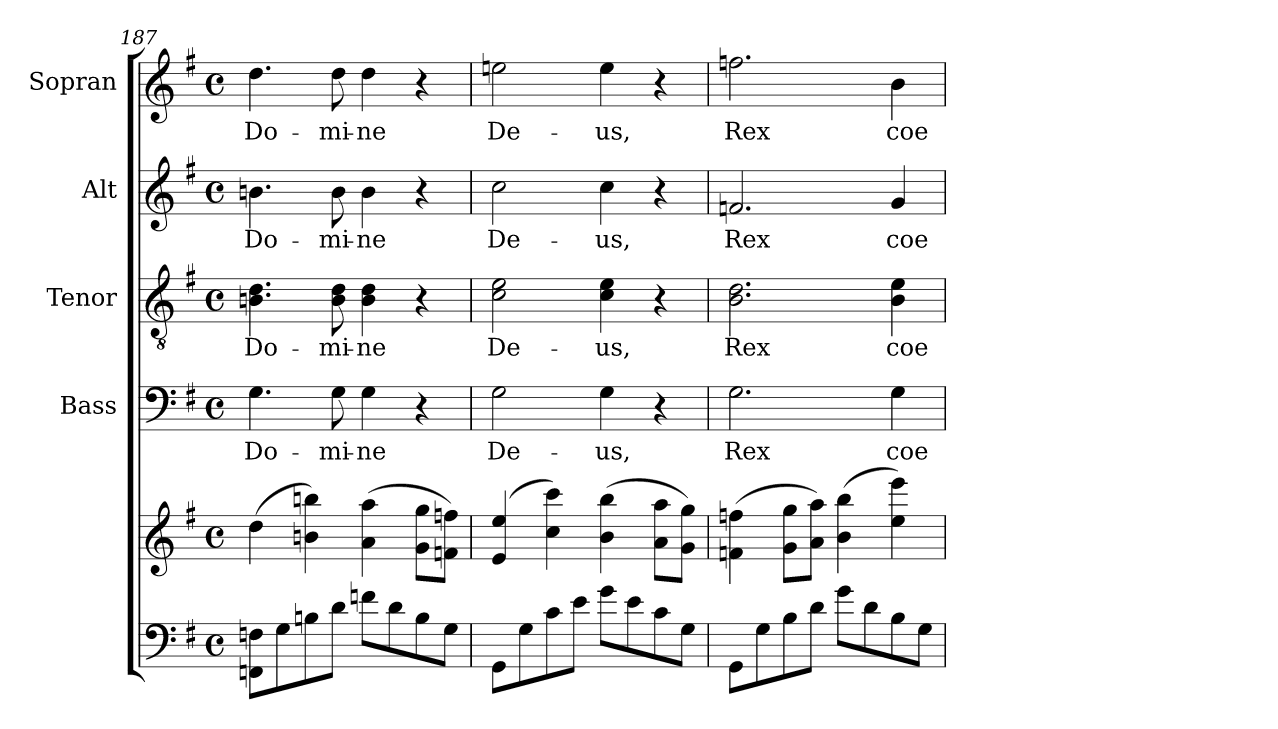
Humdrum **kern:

**kern	**kern	**kern	**text	**kern	**text	**kern	**text	**kern	**text
*part5	*part5	*part4	*part4	*part3	*part3	*part2	*part2	*part1	*part1
*staff6	*staff5	*staff4	*staff4	*staff3	*staff3	*staff2	*staff2	*staff1	*staff1
*	*	*I"Bass	*	*I"Tenor	*	*I"Alt	*	*I"Sopran	*
*	*	*I'B.	*	*I'T.	*	*I'A.	*	*I'S.	*
!!LO:PB:g=z
*clefF4	*clefG2	*clefF4	*	*clefGv2	*	*clefG2	*	*clefG2	*
*k[f#]	*k[f#]	*k[f#]	*	*k[f#]	*	*k[f#]	*	*k[f#]	*
*G:	*G:	*G:	*	*G:	*	*G:	*	*G:	*
*M4/4	*M4/4	*M4/4	*	*M4/4	*	*M4/4	*	*M4/4	*
*met(c)	*met(c)	*met(c)	*	*met(c)	*	*met(c)	*	*met(c)	*
=187	=187	=187	=187	=187	=187	=187	=187	=187	=187
!	!	!	!LO:LY:b	!	!LO:LY:b	!	!LO:LY:b	!	!LO:LY:b
8FFn\ 8Fn\L	(>4dd\	4.G\	Do-	4.Bn\ 4.d\	Do-	4.bn\	Do-	4.dd\	Do-
8G\	.	.	.	.	.	.	.	.	.
8Bn\	4bn\ 4bbn\)	.	.	.	.	.	.	.	.
!	!	!	!LO:LY:b	!	!LO:LY:b	!	!LO:LY:b	!	!LO:LY:b
8d\J	.	8G\	-mi-	8B\ 8d\	-mi-	8b\	-mi-	8dd\	-mi-
!	!	!	!LO:LY:b	!	!LO:LY:b	!	!LO:LY:b	!	!LO:LY:b
8fn\L	(>4a\ 4aa\	4G\	-ne	4B\ 4d\	-ne	4b\	-ne	4dd\	-ne
8d\	.	.	.	.	.	.	.	.	.
8B\	8g\ 8gg\L	4r	.	4r	.	4r	.	4r	.
8G\J	8fn\ 8ffn\J)	.	.	.	.	.	.	.	.
=188	=188	=188	=188	=188	=188	=188	=188	=188	=188
!	!	!	!LO:LY:b	!	!LO:LY:b	!	!LO:LY:b	!	!LO:LY:b
8GG\L	(4e/ 4ee/	2G\	De-	2c\ 2e\	De-	2cc\	De-	2een\	De-
8G\	.	.	.	.	.	.	.	.	.
8c\	4cc\ 4ccc\)	.	.	.	.	.	.	.	.
8e\J	.	.	.	.	.	.	.	.	.
!	!	!	!LO:LY:b	!	!LO:LY:b	!	!LO:LY:b	!	!LO:LY:b
8g\L	(>4b\ 4bb\	4G\	-us,	4c\ 4e\	-us,	4cc\	-us,	4ee\	-us,
8e\	.	.	.	.	.	.	.	.	.
8c\	8a\ 8aa\L	4r	.	4r	.	4r	.	4r	.
8G\J	8g\ 8gg\J)	.	.	.	.	.	.	.	.
=189	=189	=189	=189	=189	=189	=189	=189	=189	=189
!	!	!	!LO:LY:b	!	!LO:LY:b	!	!LO:LY:b	!	!LO:LY:b
8GG\L	(>4fn\ 4ffn\	2.G\	Rex	2.B\ 2.d\	Rex	2.fn/	Rex	2.ffn\	Rex
8G\	.	.	.	.	.	.	.	.	.
8B\	8g\ 8gg\L	.	.	.	.	.	.	.	.
8d\J	8a\ 8aa\J)	.	.	.	.	.	.	.	.
8g\L	(>4b\ 4bb\	.	.	.	.	.	.	.	.
8d\	.	.	.	.	.	.	.	.	.
!	!	!	!LO:LY:b	!	!LO:LY:b	!	!LO:LY:b	!	!LO:LY:b
8B\	4ee\ 4eee\)	4G\	coe-	4B\ 4e\	coe-	4g/	coe-	4b\	coe-
8G\J	.	.	.	.	.	.	.	.	.
=	=	=	=	=	=	=	=	=	=
*-	*-	*-	*-	*-	*-	*-	*-	*-	*-
